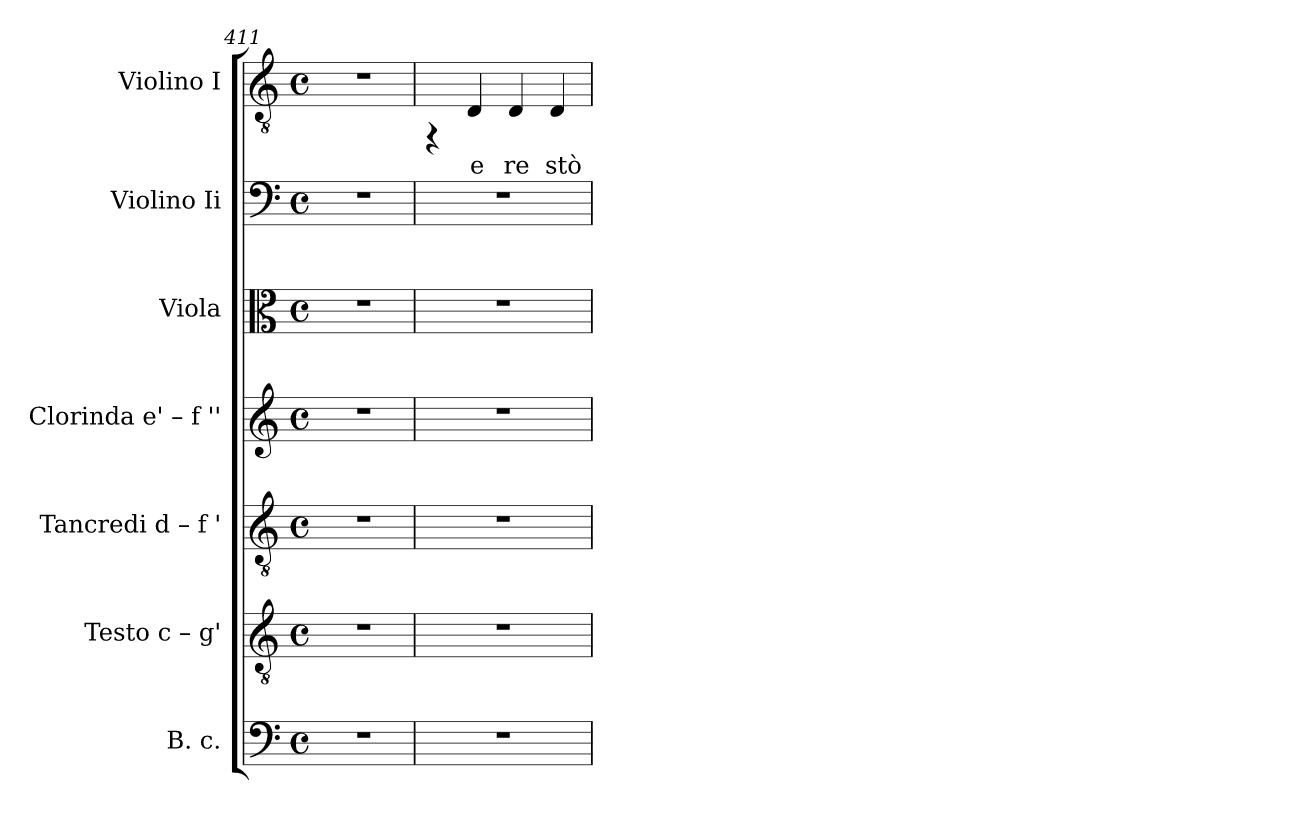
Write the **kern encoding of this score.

**kern	**kern	**kern	**kern	**kern	**kern	**kern	**text
*part7	*part6	*part5	*part4	*part3	*part2	*part1	*part1
*staff7	*staff6	*staff5	*staff4	*staff3	*staff2	*staff1	*staff1
*I"B. c.	*I"Testo  c – g'	*I"Tancredi  d – f '	*I"Clorinda  e' – f ''	*I"Viola	*I"Violino Ii	*I"Violino I	*
*clefF4	*clefGv2	*clefGv2	*clefG2	*clefC3	*clefF4	*clefGv2	*
*k[]	*k[]	*k[]	*k[]	*k[]	*k[]	*k[]	*
*C:	*C:	*C:	*C:	*C:	*C:	*C:	*
*M4/4	*M4/4	*M4/4	*M4/4	*M4/4	*M4/4	*M4/4	*
*met(c)	*met(c)	*met(c)	*met(c)	*met(c)	*met(c)	*met(c)	*
=411	=411	=411	=411	=411	=411	=411	=411
1r	1r	1r	1r	1r	1r	1r	.
=412	=412	=412	=412	=412	=412	=412	=412
1r	1r	1r	1r	1r	1r	4rFF	.
!	!	!	!	!	!	!	!LO:LY:b:cj
.	.	.	.	.	.	4D/	e
!	!	!	!	!	!	!	!LO:LY:b:cj
.	.	.	.	.	.	4D/	re
!	!	!	!	!	!	!	!LO:LY:b:cj
.	.	.	.	.	.	4D/	stò
=	=	=	=	=	=	=	=
*-	*-	*-	*-	*-	*-	*-	*-
